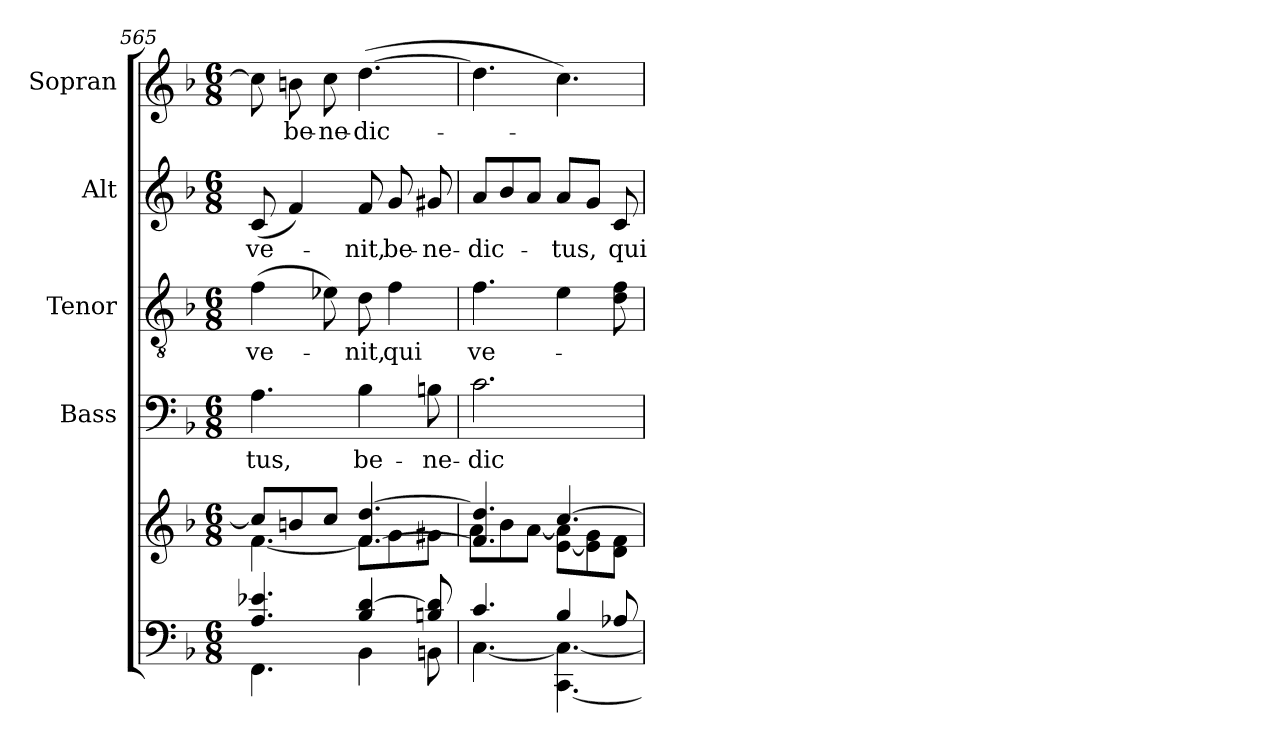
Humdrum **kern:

**kern	**kern	**kern	**text	**kern	**text	**kern	**text	**kern	**text
*part5	*part5	*part4	*part4	*part3	*part3	*part2	*part2	*part1	*part1
*staff6	*staff5	*staff4	*staff4	*staff3	*staff3	*staff2	*staff2	*staff1	*staff1
*	*	*I"Bass	*	*I"Tenor	*	*I"Alt	*	*I"Sopran	*
*	*	*I'B.	*	*I'T.	*	*I'A.	*	*I'S.	*
*clefF4	*clefG2	*clefF4	*	*clefGv2	*	*clefG2	*	*clefG2	*
*k[b-]	*k[b-]	*k[b-]	*	*k[b-]	*	*k[b-]	*	*k[b-]	*
*F:	*F:	*F:	*	*F:	*	*F:	*	*F:	*
*M6/8	*M6/8	*M6/8	*	*M6/8	*	*M6/8	*	*M6/8	*
=565	=565	=565	=565	=565	=565	=565	=565	=565	=565
*^	*^	*	*	*	*	*	*	*	*
!	!	!	!	!	!LO:LY:b	!	!LO:LY:b	!	!LO:LY:b	!	!
4.A/ 4.e-X/	4.FF\	8cc/L]	[<4.f\	4.A\	-tus,	(>4f\	ve-	(<8c/	ve-	8cc\]	.
!	!	!	!	!	!	!	!	!	!	!	!LO:LY:b
.	.	8bn/	.	.	.	.	.	4f/)	.	8bn\	be-
!	!	!	!	!	!	!	!	!	!	!	!LO:LY:b
.	.	8cc/J	.	.	.	8e-X\)	.	.	.	8cc\	-ne-
!	!	!	!	!	!LO:LY:b	!	!LO:LY:b	!	!LO:LY:b	!	!LO:LY:b
4B-/ [>4d/	4BB-\	[<4.f/ [>4.dd/	8f\L]	4B-\	be-	8d\	-nit,	8f/	-nit,	(>[4.dd\	-dic-
!	!	!	!	!	!	!	!LO:LY:b	!	!LO:LY:b	!	!
.	.	.	8g\	.	.	4f\	qui	8g/	be-	.	.
!	!	!	!	!	!LO:LY:b	!	!	!	!LO:LY:b	!	!
8Bn/ 8d/]	8BBn\	.	8g#X\J	8Bn\	-ne-	.	.	8g#X/	-ne-	.	.
!!LO:LB:g=z
=566	=566	=566	=566	=566	=566	=566	=566	=566	=566	=566	=566
!	!	!	!	!	!LO:LY:b	!	!LO:LY:b	!	!LO:LY:b	!	!
4.c/	[<4.C\	4.f/] 4.dd/]	8a\L	2.c\	-dic-	4.f\	ve-	8a/L	-dic-	4.dd\]	.
.	.	.	8b-\	.	.	.	.	8b-/	.	.	.
.	.	.	[<8a\J	.	.	.	.	8a/J	.	.	.
!	!	!	!	!	!	!	!	!	!LO:LY:b	!	!
4B-/	[<4.CC\ 4.C\_	[>4.cc/	[<8e\ 8a\]L	.	.	4e\	.	8a/L	-tus,	4.cc\)	.
.	.	.	8e\] 8g\	.	.	.	.	8g/J	.	.	.
!	!	!	!	!	!	!	!	!	!LO:LY:b	!	!
8A-X/	.	.	8d\ 8f\J	.	.	8d\ 8f\	.	8c/	qui	.	.
*v	*v	*	*	*	*	*	*	*	*	*	*
*	*v	*v	*	*	*	*	*	*	*	*
=	=	=	=	=	=	=	=	=	=
*-	*-	*-	*-	*-	*-	*-	*-	*-	*-
